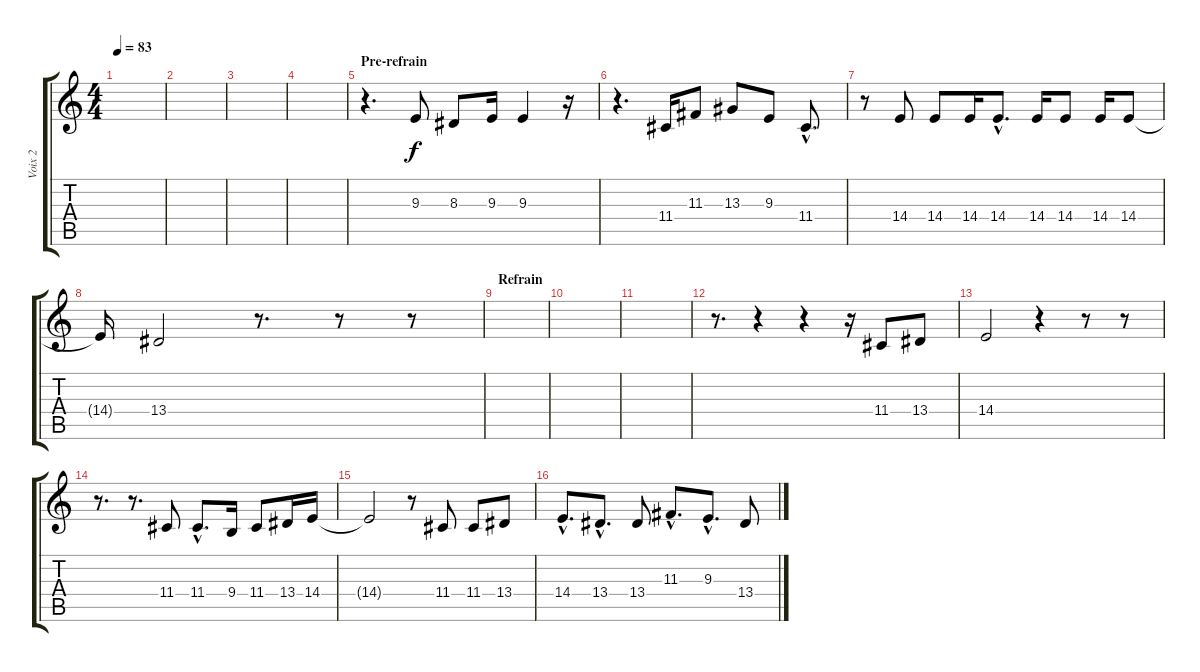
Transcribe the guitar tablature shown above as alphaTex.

\track ("Voix 2" "Voix 2") {instrument sopranosax}
\staff {score tabs}
\tuning (E4 B3 G3 D3 A2 E2) {hide}
\ts (4 4)
\tempo 83
\clef g2
\ks c
|
|
|
|
\section ("" "Pre-refrain")
r.4{d} 9.3.8 8.3.8 9.3.16 9.3.4 r.16 |
r.4{d} 11.4.16 11.3.8 13.3.8 9.3.8 11.4{hac}.8{d} |
r.8 14.4.8 14.4.8 14.4.16 14.4{hac}.8{d} 14.4.16 14.4.8 14.4.16 14.4.8 |
14.4{t}.16 13.4.2 r.8{d} r.8 r.8 |
\section ("" "Refrain")
|
|
|
r.8{d} r.4 r.4 r.16 11.4.8 13.4.8 |
14.4.2 r.4 r.8 r.8 |
r.8{d} r.8{d} 11.4.8 11.4{hac}.8{d} 9.4.16 11.4.8 13.4.16 14.4.16 |
14.4{t}.2 r.8 11.4.8 11.4.8 13.4.8 |
14.4{hac}.8{d} 13.4{hac}.8{d} 13.4.8 11.3{hac}.8{d} 9.3{hac}.8{d} 13.4.8
